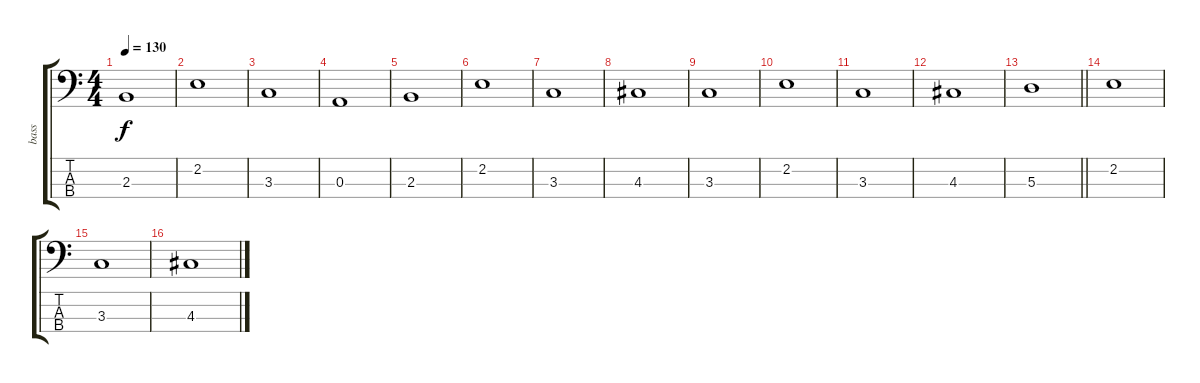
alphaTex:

\track ("bass" "bass") {instrument electricbassfinger}
\staff {score tabs}
\tuning (G2 D2 A1 E1) {hide}
\ts (4 4)
\tempo 130
\clef f4
\ks c
2.3.1{dy f} |
2.2.1 |
3.3.1 |
0.3.1 |
2.3.1 |
2.2.1 |
3.3.1 |
4.3.1 |
3.3.1 |
2.2.1 |
3.3.1 |
4.3.1 |
\barLineRight lightlight
5.3.1 |
2.2.1 |
3.3.1 |
4.3.1
